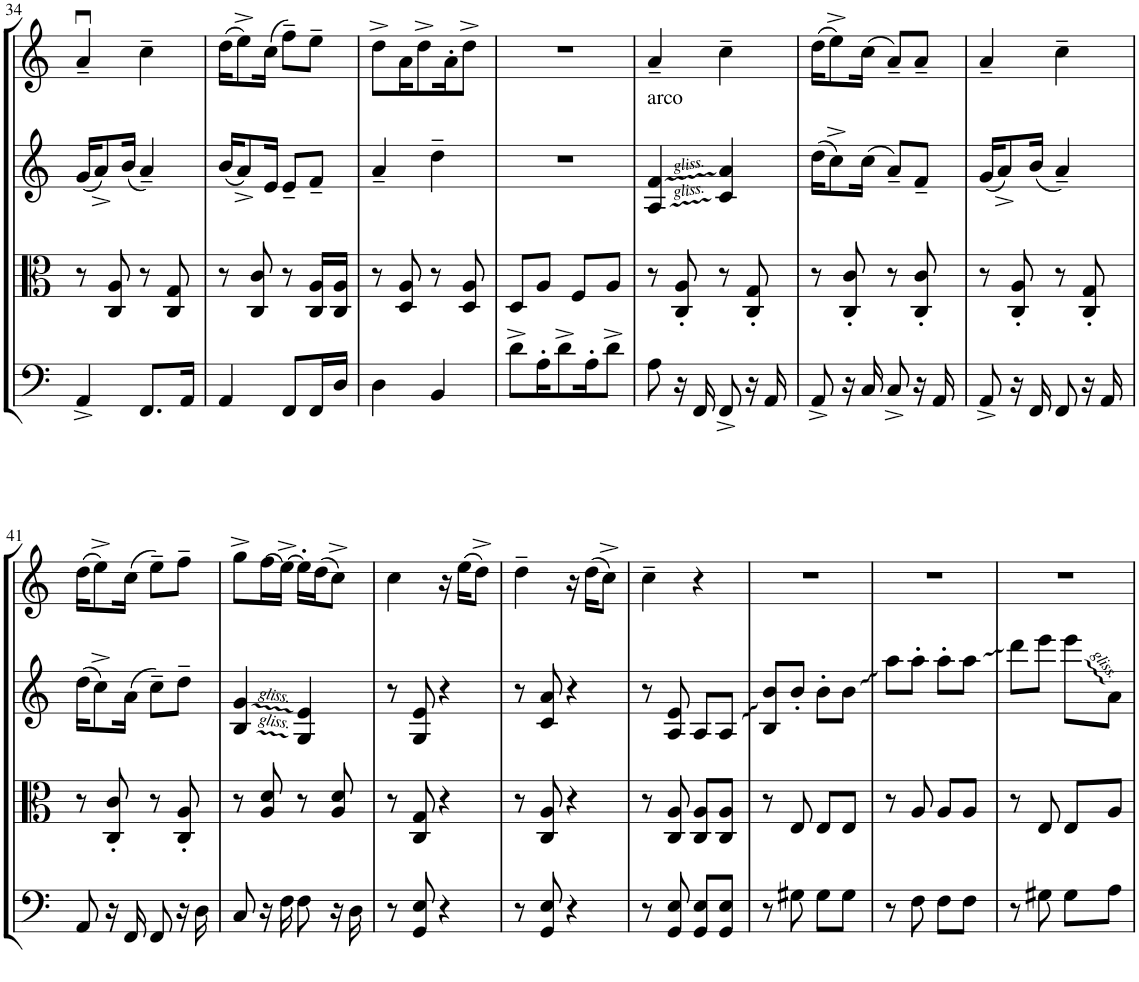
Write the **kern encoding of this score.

**kern	**kern	**kern	**kern
*part4	*part3	*part2	*part1
*staff4	*staff3	*staff2	*staff1
*I"Violoncello	*I"Viola	*I"Violin II	*I"Violin I
*I'Vc	*I'Vla	*I'Vln	*I'Vln
!!LO:PB:g=z
*clefF4	*clefC3	*clefG2	*clefG2
*k[]	*k[]	*k[]	*k[]
*M2/4	*M2/4	*M2/4	*M2/4
=34	=34	=34	=34
4AA^/	8r	(16g/KL	4au~/
.	.	8a^/)	.
.	8C/ 8A/	.	.
.	.	(16b/Jk	.
8.FF/L	8r	4a~/)	4cc~\
.	8C/ 8G/	.	.
16AA/Jk	.	.	.
=35	=35	=35	=35
4AA/	8r	(16b/KL	(16dd\KL
.	.	8a^/)	8ee^\)
.	8C/ 8c/	.	.
.	.	16e/Jk	(16cc\Jk
8FF/L	8r	8e~/L	8ff~\L)
16FF/L	16C/ 16A/LL	8f~/J	8ee~\J
16D/JJ	16C/ 16A/JJ	.	.
=36	=36	=36	=36
4D\	8r	4a~/	8dd^\L
.	8D/ 8A/	.	16a\K
.	.	.	8dd^\
4BB/	8r	4dd~\	.
.	.	.	16a'\K
.	8D/ 8A/	.	8dd^\J
=37	=37	=37	=37
8d^\L	8D/L	2r	2r
16A'\K	8A/J	.	.
8d^\	.	.	.
.	8F/L	.	.
16A'\K	.	.	.
8d^\J	8A/J	.	.
=38	=38	=38	=38
!	!	!LO:TX:a:t=arco	!
8A\	8r	4A/ 4f/	4a~/
16r	8C/' 8A/'	.	.
16FF/	.	.	.
8FF^/	8r	4c/ 4a/	4cc~\
16r	8C/' 8G/'	.	.
16AA/	.	.	.
=39	=39	=39	=39
8AA^/	8r	(16dd\KL	(16dd\KL
.	.	8cc^\)	8ee^\)
16r	8C/' 8c/'	.	.
16C/	.	(16cc\Jk	(16cc\Jk
8C^/	8r	8a~/L)	8a~/L)
16r	8C/' 8c/'	8f~/J	8a~/J
16AA/	.	.	.
=40	=40	=40	=40
8AA^/	8r	(16g/KL	4a~/
.	.	8a^/)	.
16r	8C/' 8A/'	.	.
16FF/	.	(16b/Jk	.
8FF/	8r	4a~/)	4cc~\
16r	8C/' 8G/'	.	.
16AA/	.	.	.
!!LO:LB:g=z
=41	=41	=41	=41
8AA/	8r	(16dd\KL	(16dd\KL
.	.	8cc^\)	8ee^\)
16r	8C/' 8c/'	.	.
16FF/	.	(16a\Jk	(16cc\Jk
8FF/	8r	8cc~\L)	8ee~\L)
16r	8C/' 8A/'	8dd~\J	8ff~\J
16D\	.	.	.
=42	=42	=42	=42
8C/	8r	4B/ 4g/	8gg^\L
16r	8A/ 8d/	.	(16ff\L
16F\	.	.	[16ee^\JJ)
8F\	8r	4G/ 4e/	16ee'\LL]
.	.	.	(16dd\J
16r	8A/ 8d/	.	8cc^\J)
16D\	.	.	.
=43	=43	=43	=43
8r	8r	8r	4cc\
8GG/ 8E/	8C/ 8G/	8G/ 8e/	.
4r	4r	4r	16r
.	.	.	(16ee\KL
.	.	.	8dd^\J)
=44	=44	=44	=44
8r	8r	8r	4dd~\
8GG/ 8E/	8C/ 8A/	8c/ 8a/	.
4r	4r	4r	16r
.	.	.	(16dd\KL
.	.	.	8cc^\J)
=45	=45	=45	=45
8r	8r	8r	4cc~\
8GG/ 8E/	8C/ 8A/	8A/ 8e/	.
8GG/ 8E/L	8C/ 8A/L	8A/L	4r
8GG/ 8E/J	8C/ 8A/J	8A/J	.
=46	=46	=46	=46
8r	8r	8B/ 8b/L	2r
8G#X\	8E/	8b'/J	.
8G#\L	8E/L	8b'\L	.
8G#\J	8E/J	8b\J	.
=47	=47	=47	=47
8r	8r	8aa\L	2r
8F\	8A/	8aa'\J	.
8F\L	8A/L	8aa'\L	.
8F\J	8A/J	8aa\J	.
=48	=48	=48	=48
8r	8r	8ddd\L	2r
8G#X\	8E/	8eee\J	.
8G#\L	8E/L	8eee\L	.
8A\J	8A/J	8a\J	.
=	=	=	=
*-	*-	*-	*-
